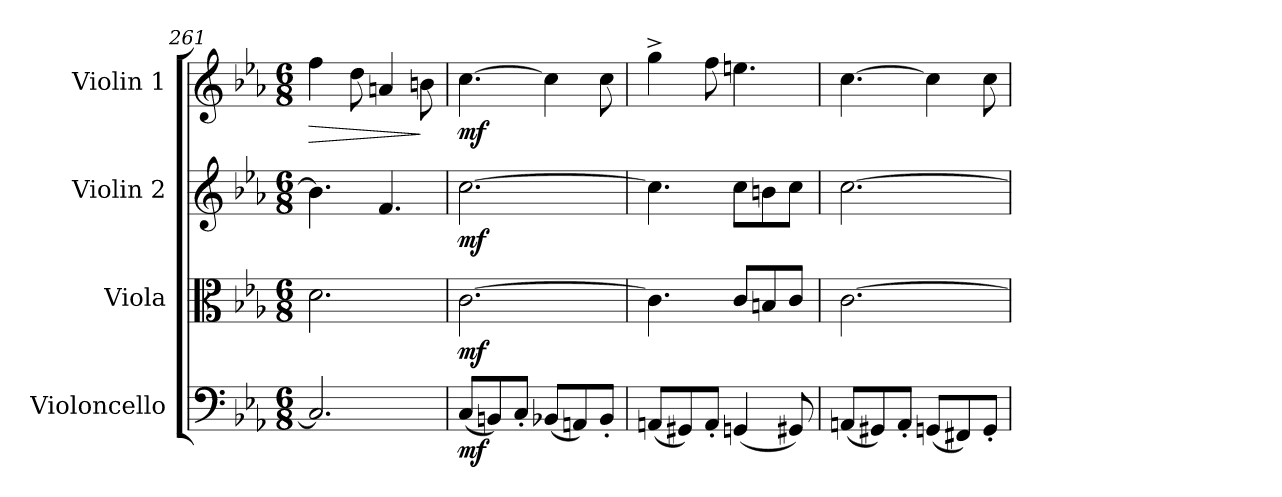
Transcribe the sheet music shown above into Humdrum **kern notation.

**kern	**dynam	**kern	**dynam	**kern	**dynam	**kern	**dynam
*part4	*part4	*part3	*part3	*part2	*part2	*part1	*part1
*staff4	*staff4	*staff3	*staff3	*staff2	*staff2	*staff1	*staff1
*I"Violoncello	*	*I"Viola	*	*I"Violin 2	*	*I"Violin 1	*
*I'Vc	*	*I'Vla	*	*I'Vln	*	*I'Vln	*
*clefF4	*	*clefC3	*	*clefG2	*	*clefG2	*
*k[b-e-a-]	*	*k[b-e-a-]	*	*k[b-e-a-]	*	*k[b-e-a-]	*
*M6/8	*	*M6/8	*	*M6/8	*	*M6/8	*
=261	=261	=261	=261	=261	=261	=261	=261
!	!	!	!	!	!	!	!LO:HP:b
2.C/]	.	2.d\	.	4.b\]	.	4ff\	>
.	.	.	.	.	.	8dd\	.
.	.	.	.	4.f/	.	4an/	.
.	.	.	.	.	.	8bn\	]
=262	=262	=262	=262	=262	=262	=262	=262
!	!LO:DY:b	!	!LO:DY:b	!	!LO:DY:b	!	!LO:DY:b
(<8C/L	mf	[2.c\	mf	[2.cc\	mf	[4.cc\	mf
8BBn/)	.	.	.	.	.	.	.
8C'/J	.	.	.	.	.	.	.
(<8BB-X/L	.	.	.	.	.	4cc\]	.
8AAn/)	.	.	.	.	.	.	.
8BB-'/J	.	.	.	.	.	8cc\	.
=263	=263	=263	=263	=263	=263	=263	=263
(<8AAn/L	.	4.c\]	.	4.cc\]	.	4gg^\	.
8GG#X/)	.	.	.	.	.	.	.
8AA'/J	.	.	.	.	.	8ff\	.
(<4GGn/	.	8c/L	.	8cc\L	.	4.een\	.
.	.	8Bn/	.	8bn\	.	.	.
8GG#X/)	.	8c/J	.	8cc\J	.	.	.
=264	=264	=264	=264	=264	=264	=264	=264
(<8AAn/L	.	[2.c\	.	[2.cc\	.	[4.cc\	.
8GG#X/)	.	.	.	.	.	.	.
8AA'/J	.	.	.	.	.	.	.
(<8GGn/L	.	.	.	.	.	4cc\]	.
8FF#X/)	.	.	.	.	.	.	.
8GG'/J	.	.	.	.	.	8cc\	.
=	=	=	=	=	=	=	=
*-	*-	*-	*-	*-	*-	*-	*-
